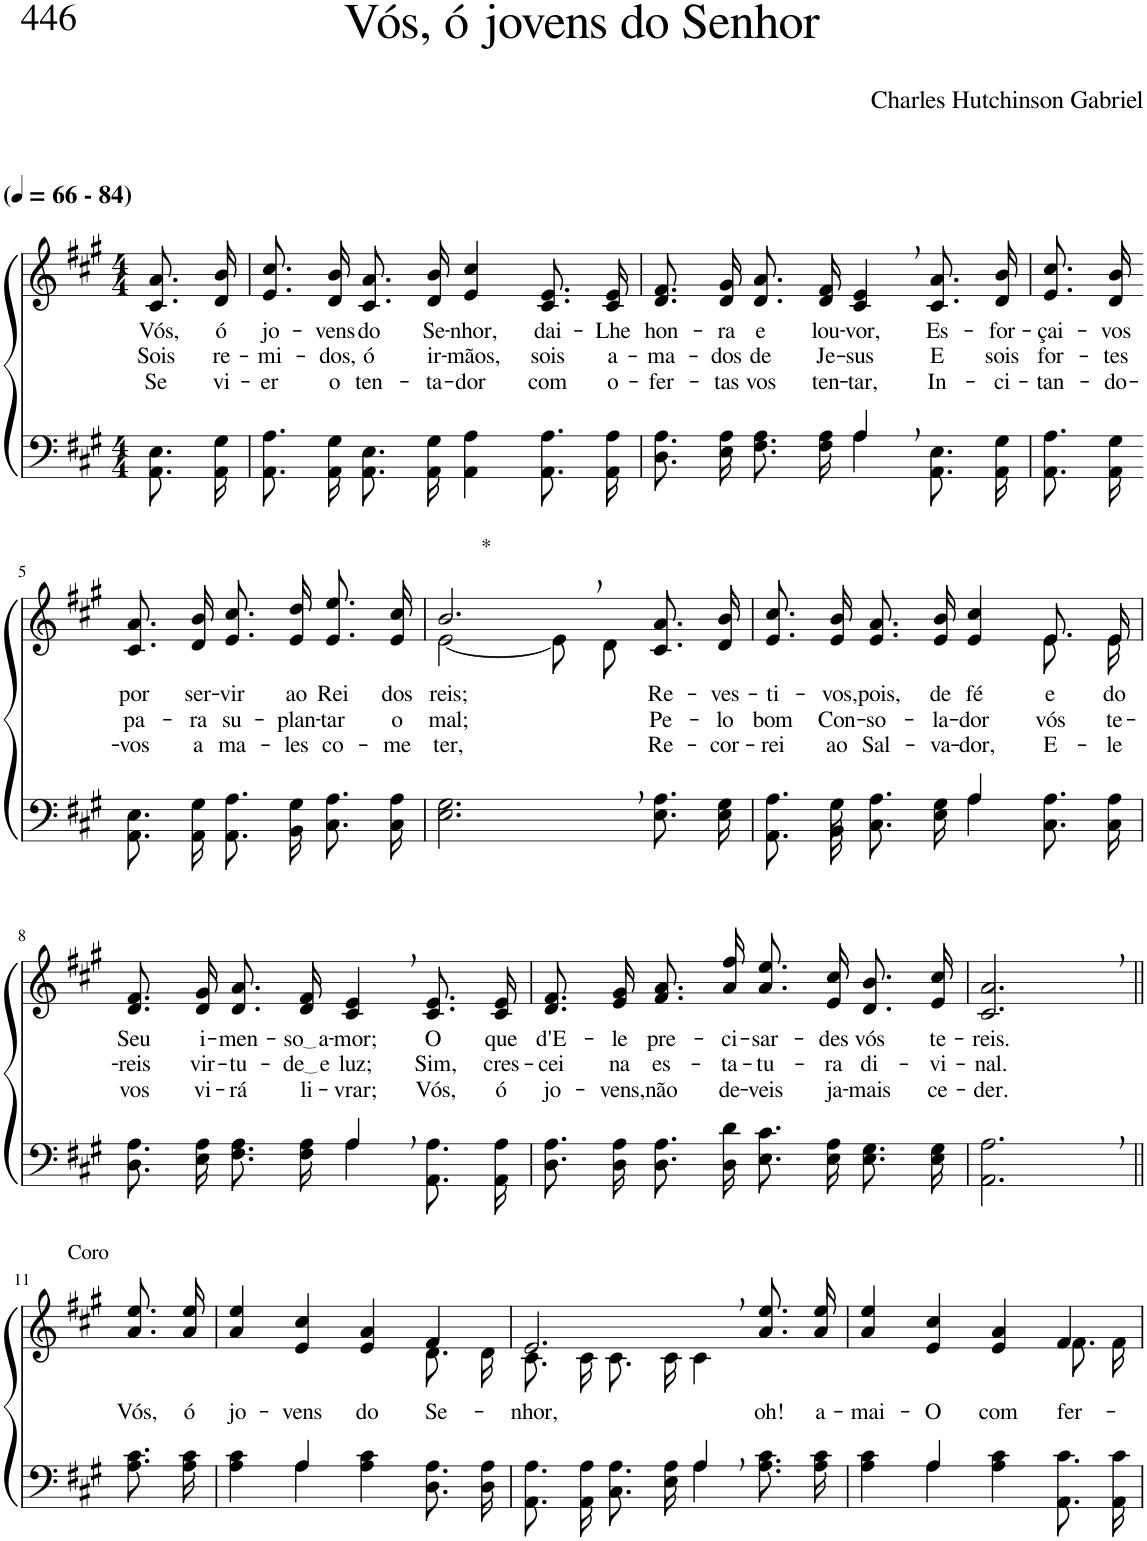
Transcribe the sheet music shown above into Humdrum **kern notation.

**kern	**kern	**text	**text	**text
*part2	*part1	*part1	*part1	*part1
*staff2	*staff1	*staff1	*staff1	*staff1
*I"Parte III e IV	*I"Parte I e II	*	*	*
*clefF4	*clefG2	*	*	*
*Trd1c2	*Trd1c2	*	*	*
*k[f#c#g#]	*k[f#c#g#]	*	*	*
*M4/4	*M4/4	*	*	*
*MM66	*MM66	*	*	*
=1	=1	=1	=1	=1
!	!LO:TX:a:B:t=(	!	!	!
!	!LO:TX:a:B:t=- 84)	!	!	!
!	!	!LO:LY:b	!LO:LY:b	!LO:LY:b
8.AA\ 8.E\L	8.c#/ 8.a/L	Vós,	Sois	Se
!	!	!LO:LY:b	!LO:LY:b	!LO:LY:b
16AA\ 16G#\Jk	16d/ 16b/Jk	ó	re-	vi-
=2	=2	=2	=2	=2
!	!	!LO:LY:b	!LO:LY:b	!LO:LY:b
8.AA\ 8.A\L	8.e/ 8.cc#/L	jo-	-mi-	-er
!	!	!LO:LY:b	!LO:LY:b	!LO:LY:b
16AA\ 16G#\Jk	16d/ 16b/Jk	-vens	-dos,	o
!	!	!LO:LY:b	!LO:LY:b	!LO:LY:b
8.AA\ 8.E\L	8.c#/ 8.a/L	do	ó	ten-
!	!	!LO:LY:b	!LO:LY:b	!LO:LY:b
16AA\ 16G#\Jk	16d/ 16b/Jk	Se-	ir-	-ta-
!	!	!LO:LY:b	!LO:LY:b	!LO:LY:b
4AA\ 4A\	4e/ 4cc#/	-nhor,	-mãos,	-dor
!	!	!LO:LY:b	!LO:LY:b	!LO:LY:b
8.AA\ 8.A\L	8.c#/ 8.e/L	dai-	sois	com
!	!	!LO:LY:b	!LO:LY:b	!LO:LY:b
16AA\ 16A\Jk	16c#/ 16e/Jk	-Lhe	a-	o-
=3	=3	=3	=3	=3
*^	*	*	*	*
!	!	!	!LO:LY:b	!LO:LY:b	!LO:LY:b
2ryy	8.D\ 8.A\L	8.d/ 8.f#/L	hon-	-ma-	-fer-
!	!	!	!LO:LY:b	!LO:LY:b	!LO:LY:b
.	16E\ 16A\Jk	16d/ 16g#/Jk	-ra	-dos	-tas
!	!	!	!LO:LY:b	!LO:LY:b	!LO:LY:b
.	8.F#\ 8.A\L	8.d/ 8.a/L	e	de	vos
!	!	!	!LO:LY:b	!LO:LY:b	!LO:LY:b
.	16F#\ 16A\Jk	16d/ 16f#/Jk	lou-	Je-	ten-
!	!	!	!LO:LY:b	!LO:LY:b	!LO:LY:b
4A,/	4A\	4c#/, 4e/,	-vor,	-sus	-tar,
!	!	!	!LO:LY:b	!LO:LY:b	!LO:LY:b
4ryy	8.AA\ 8.E\L	8.c#/ 8.a/L	Es-	E	In-
!	!	!	!LO:LY:b	!LO:LY:b	!LO:LY:b
.	16AA\ 16G#\Jk	16d/ 16b/Jk	-for-	sois	-ci-
=4	=4	=4	=4	=4	=4
!	!	!	!LO:LY:b	!LO:LY:b	!LO:LY:b
*v	*v	*	*	*	*
8.AA\ 8.A\L	8.e/ 8.cc#/L	-çai-	for-	-tan-
!	!	!LO:LY:b	!LO:LY:b	!LO:LY:b
16AA\ 16G#\Jk	16d/ 16b/Jk	-vos	-tes	-do-
!!LO:LB:g=z
=5-	=5-	=5-	=5-	=5-
!	!	!LO:LY:b	!LO:LY:b	!LO:LY:b
8.AA\ 8.E\L	8.c#/ 8.a/L	por	pa-	-vos
!	!	!LO:LY:b	!LO:LY:b	!LO:LY:b
16AA\ 16G#\Jk	16d/ 16b/Jk	ser-	-ra	a
!	!	!LO:LY:b	!LO:LY:b	!LO:LY:b
8.AA\ 8.A\L	8.e/ 8.cc#/L	-vir	su-	ma-
!	!	!LO:LY:b	!LO:LY:b	!LO:LY:b
16BB\ 16G#\Jk	16e/ 16dd/Jk	ao	-plan-	-les
!	!	!LO:LY:b	!LO:LY:b	!LO:LY:b
8.C#\ 8.A\L	8.e/ 8.ee/L	Rei	-tar	co-
!	!	!LO:LY:b	!LO:LY:b	!LO:LY:b
16C#\ 16A\Jk	16e/ 16cc#/Jk	dos	o	-me-
=6	=6	=6	=6	=6
*	*^	*	*	*
!	!LO:TX:a:t=*	!	!	!	!
!	!	!	!LO:LY:b	!LO:LY:b	!LO:LY:b
2.E\, 2.G#\,	2.b,/	[2e\	reis;	mal;	-ter,
.	.	8e\L]	.	.	.
.	.	8d\J	.	.	.
!	!	!	!LO:LY:b	!LO:LY:b	!LO:LY:b
8.E\ 8.A\L	8.c#/ 8.a/L	4ryy	Re-	Pe-	Re-
!	!	!	!LO:LY:b	!LO:LY:b	!LO:LY:b
16E\ 16G#\Jk	16d/ 16b/Jk	.	-ves-	-lo	-cor-
=7	=7	=7	=7	=7	=7
*^	*	*	*	*	*
!	!	!	!	!LO:LY:b	!LO:LY:b	!LO:LY:b
8.AA\ 8.A\L	8.ryy	8.e/ 8.cc#/L	2.ryy	-ti-	bom	-rei
!	!	!	!	!LO:LY:b	!LO:LY:b	!LO:LY:b
16G#\Jk	16BB\	16e/ 16b/Jk	.	-vos,	Con-	ao
!	!	!	!	!LO:LY:b	!LO:LY:b	!LO:LY:b
8.C#\ 8.A\L	4ryy	8.e/ 8.a/L	.	pois,	-so-	Sal-
!	!	!	!	!LO:LY:b	!LO:LY:b	!LO:LY:b
16E\ 16G#\Jk	.	16e/ 16b/Jk	.	de	-la-	-va-
!	!	!	!	!LO:LY:b	!LO:LY:b	!LO:LY:b
4A\	4A/	4e/ 4cc#/	.	fé	-dor	-dor,
!	!	!	!	!LO:LY:b	!LO:LY:b	!LO:LY:b
8.C#\ 8.A\L	4ryy	8.e/L	8.e\L	e	vós	E-
!	!	!	!	!LO:LY:b	!LO:LY:b	!LO:LY:b
16C#\ 16A\Jk	.	16e/Jk	16e\Jk	do	te-	-le
!!LO:LB:g=z
=8	=8	=8	=8	=8	=8	=8
!	!	!	!	!LO:LY:b	!LO:LY:b	!LO:LY:b
*	*	*v	*v	*	*	*
2ryy	8.D\ 8.A\L	8.d/ 8.f#/L	Seu	-reis	vos
!	!	!	!LO:LY:b	!LO:LY:b	!LO:LY:b
.	16E\ 16A\Jk	16d/ 16g#/Jk	i-	vir-	vi-
!	!	!	!LO:LY:b	!LO:LY:b	!LO:LY:b
.	8.F#\ 8.A\L	8.d/ 8.a/L	-men-	-tu-	-rá
!	!	!	!LO:LY:b	!LO:LY:b	!LO:LY:b
.	16F#\ 16A\Jk	16d/ 16f#/Jk	so a	de e	li-
!	!	!	!LO:LY:b	!LO:LY:b	!LO:LY:b
4A,/	4A\	4c#/, 4e/,	-mor;	luz;	-vrar;
!	!	!	!LO:LY:b	!LO:LY:b	!LO:LY:b
4ryy	8.AA\ 8.A\L	8.c#/ 8.e/L	O	Sim,	Vós,
!	!	!	!LO:LY:b	!LO:LY:b	!LO:LY:b
.	16AA\ 16A\Jk	16c#/ 16e/Jk	que	cres-	ó
=9	=9	=9	=9	=9	=9
!	!	!	!LO:LY:b	!LO:LY:b	!LO:LY:b
*v	*v	*	*	*	*
8.D\ 8.A\L	8.d/ 8.f#/L	d'E-	-cei	jo-
!	!	!LO:LY:b	!LO:LY:b	!LO:LY:b
16D\ 16A\Jk	16e/ 16g#/Jk	-le	na	-vens,
!	!	!LO:LY:b	!LO:LY:b	!LO:LY:b
8.D\ 8.A\L	8.f#\ 8.a\L	pre-	es-	não
!	!	!LO:LY:b	!LO:LY:b	!LO:LY:b
16D\ 16d\Jk	16a\ 16ff#\Jk	-ci-	-ta-	de-
!	!	!LO:LY:b	!LO:LY:b	!LO:LY:b
8.E\ 8.c#\L	8.a\ 8.ee\L	-sar-	-tu-	-veis
!	!	!LO:LY:b	!LO:LY:b	!LO:LY:b
16E\ 16A\Jk	16e\ 16cc#\Jk	-des	-ra	ja-
!	!	!LO:LY:b	!LO:LY:b	!LO:LY:b
8.E\ 8.G#\L	8.d/ 8.b/L	vós	di-	-mais
!	!	!LO:LY:b	!LO:LY:b	!LO:LY:b
16E\ 16G#\Jk	16e/ 16cc#/Jk	te-	-vi-	ce-
=10	=10	=10	=10	=10
!	!	!LO:LY:b	!LO:LY:b	!LO:LY:b
2.AA\, 2.A\,	2.c#/, 2.a/,	-reis.	-nal.	-der.
!!LO:LB:g=z
=11||	=11||	=11||	=11||	=11||
!	!LO:TX:a:t=Coro	!	!	!
!	!	!LO:LY:b	!	!
8.A\ 8.c#\L	8.a\ 8.ee\L	Vós,	.	.
!	!	!LO:LY:b	!	!
16A\ 16c#\Jk	16a\ 16ee\Jk	ó	.	.
=12	=12	=12	=12	=12
*^	*	*	*	*
!	!	!	!LO:LY:b	!	!
*	*	*^	*	*	*
4ryy	4A\ 4c#\	4a/ 4ee/	2.ryy	jo-	.	.
!	!	!	!	!LO:LY:b	!	!
4A/	4A\	4e/ 4cc#/	.	-vens	.	.
!	!	!	!	!LO:LY:b	!	!
2ryy	4A\ 4c#\	4e/ 4a/	.	do	.	.
!	!	!	!	!LO:LY:b	!	!
.	8.D\ 8.A\L	4f#/	8.d\L	Se-	.	.
.	16D\ 16A\Jk	.	16d\Jk	.	.	.
=13	=13	=13	=13	=13	=13	=13
!	!	!	!	!LO:LY:b	!	!
2ryy	8.AA\ 8.A\L	2.e,/	8.c#\L	-nhor,	.	.
.	16AA\ 16A\Jk	.	16c#\Jk	.	.	.
.	8.C#\ 8.A\L	.	8.c#\L	.	.	.
.	16E\ 16A\Jk	.	16c#\Jk	.	.	.
4A,/	4A\	.	4c#\	.	.	.
!	!	!	!	!LO:LY:b	!	!
4ryy	8.A\ 8.c#\L	8.a\ 8.ee\L	4ryy	-oh!	.	.
!	!	!	!	!LO:LY:b	!	!
.	16A\ 16c#\Jk	16a\ 16ee\Jk	.	a-	.	.
=14	=14	=14	=14	=14	=14	=14
!	!	!	!	!LO:LY:b	!	!
4ryy	4A\ 4c#\	4a/ 4ee/	2.ryy	-mai-	.	.
!	!	!	!	!LO:LY:b	!	!
4A/	4A\	4e/ 4cc#/	.	-O	.	.
!	!	!	!	!LO:LY:b	!	!
2ryy	4A\ 4c#\	4e/ 4a/	.	com	.	.
!	!	!	!	!LO:LY:b	!	!
.	8.AA\ 8.c#\L	4f#/	8.f#\L	fer-	.	.
.	16AA\ 16c#\Jk	.	16f#\Jk	.	.	.
*v	*v	*	*	*	*	*
*	*v	*v	*	*	*
=	=	=	=	=
*-	*-	*-	*-	*-
